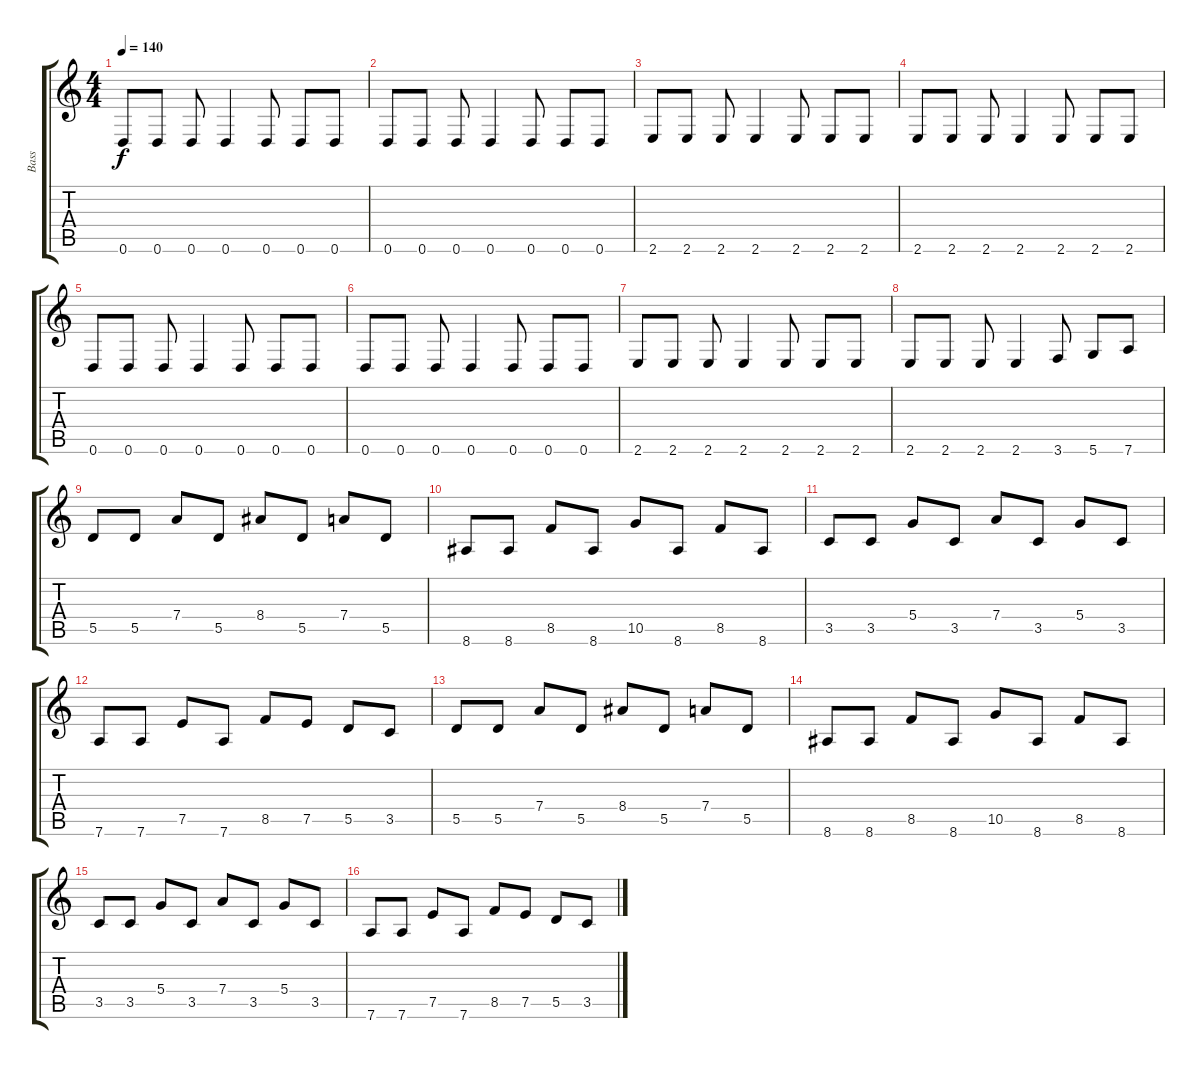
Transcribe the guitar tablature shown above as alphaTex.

\track ("Bass" "Bass") {instrument electricbassfinger}
\staff {score tabs}
\tuning (E4 B3 G3 D3 A2 D2) {hide}
\ts (4 4)
\tempo 140
\clef g2
\ks c
0.6.8{dy f} 0.6.8 0.6.8 0.6.4 0.6.8 0.6.8 0.6.8 |
0.6.8 0.6.8 0.6.8 0.6.4 0.6.8 0.6.8 0.6.8 |
2.6.8 2.6.8 2.6.8 2.6.4 2.6.8 2.6.8 2.6.8 |
2.6.8 2.6.8 2.6.8 2.6.4 2.6.8 2.6.8 2.6.8 |
0.6.8 0.6.8 0.6.8 0.6.4 0.6.8 0.6.8 0.6.8 |
0.6.8 0.6.8 0.6.8 0.6.4 0.6.8 0.6.8 0.6.8 |
2.6.8 2.6.8 2.6.8 2.6.4 2.6.8 2.6.8 2.6.8 |
2.6.8 2.6.8 2.6.8 2.6.4 3.6.8 5.6.8 7.6.8 |
5.5.8 5.5.8 7.4.8 5.5.8 8.4.8 5.5.8 7.4.8 5.5.8 |
8.6.8 8.6.8 8.5.8 8.6.8 10.5.8 8.6.8 8.5.8 8.6.8 |
3.5.8 3.5.8 5.4.8 3.5.8 7.4.8 3.5.8 5.4.8 3.5.8 |
7.6.8 7.6.8 7.5.8 7.6.8 8.5.8 7.5.8 5.5.8 3.5.8 |
5.5.8 5.5.8 7.4.8 5.5.8 8.4.8 5.5.8 7.4.8 5.5.8 |
8.6.8 8.6.8 8.5.8 8.6.8 10.5.8 8.6.8 8.5.8 8.6.8 |
3.5.8 3.5.8 5.4.8 3.5.8 7.4.8 3.5.8 5.4.8 3.5.8 |
7.6.8 7.6.8 7.5.8 7.6.8 8.5.8 7.5.8 5.5.8 3.5.8
